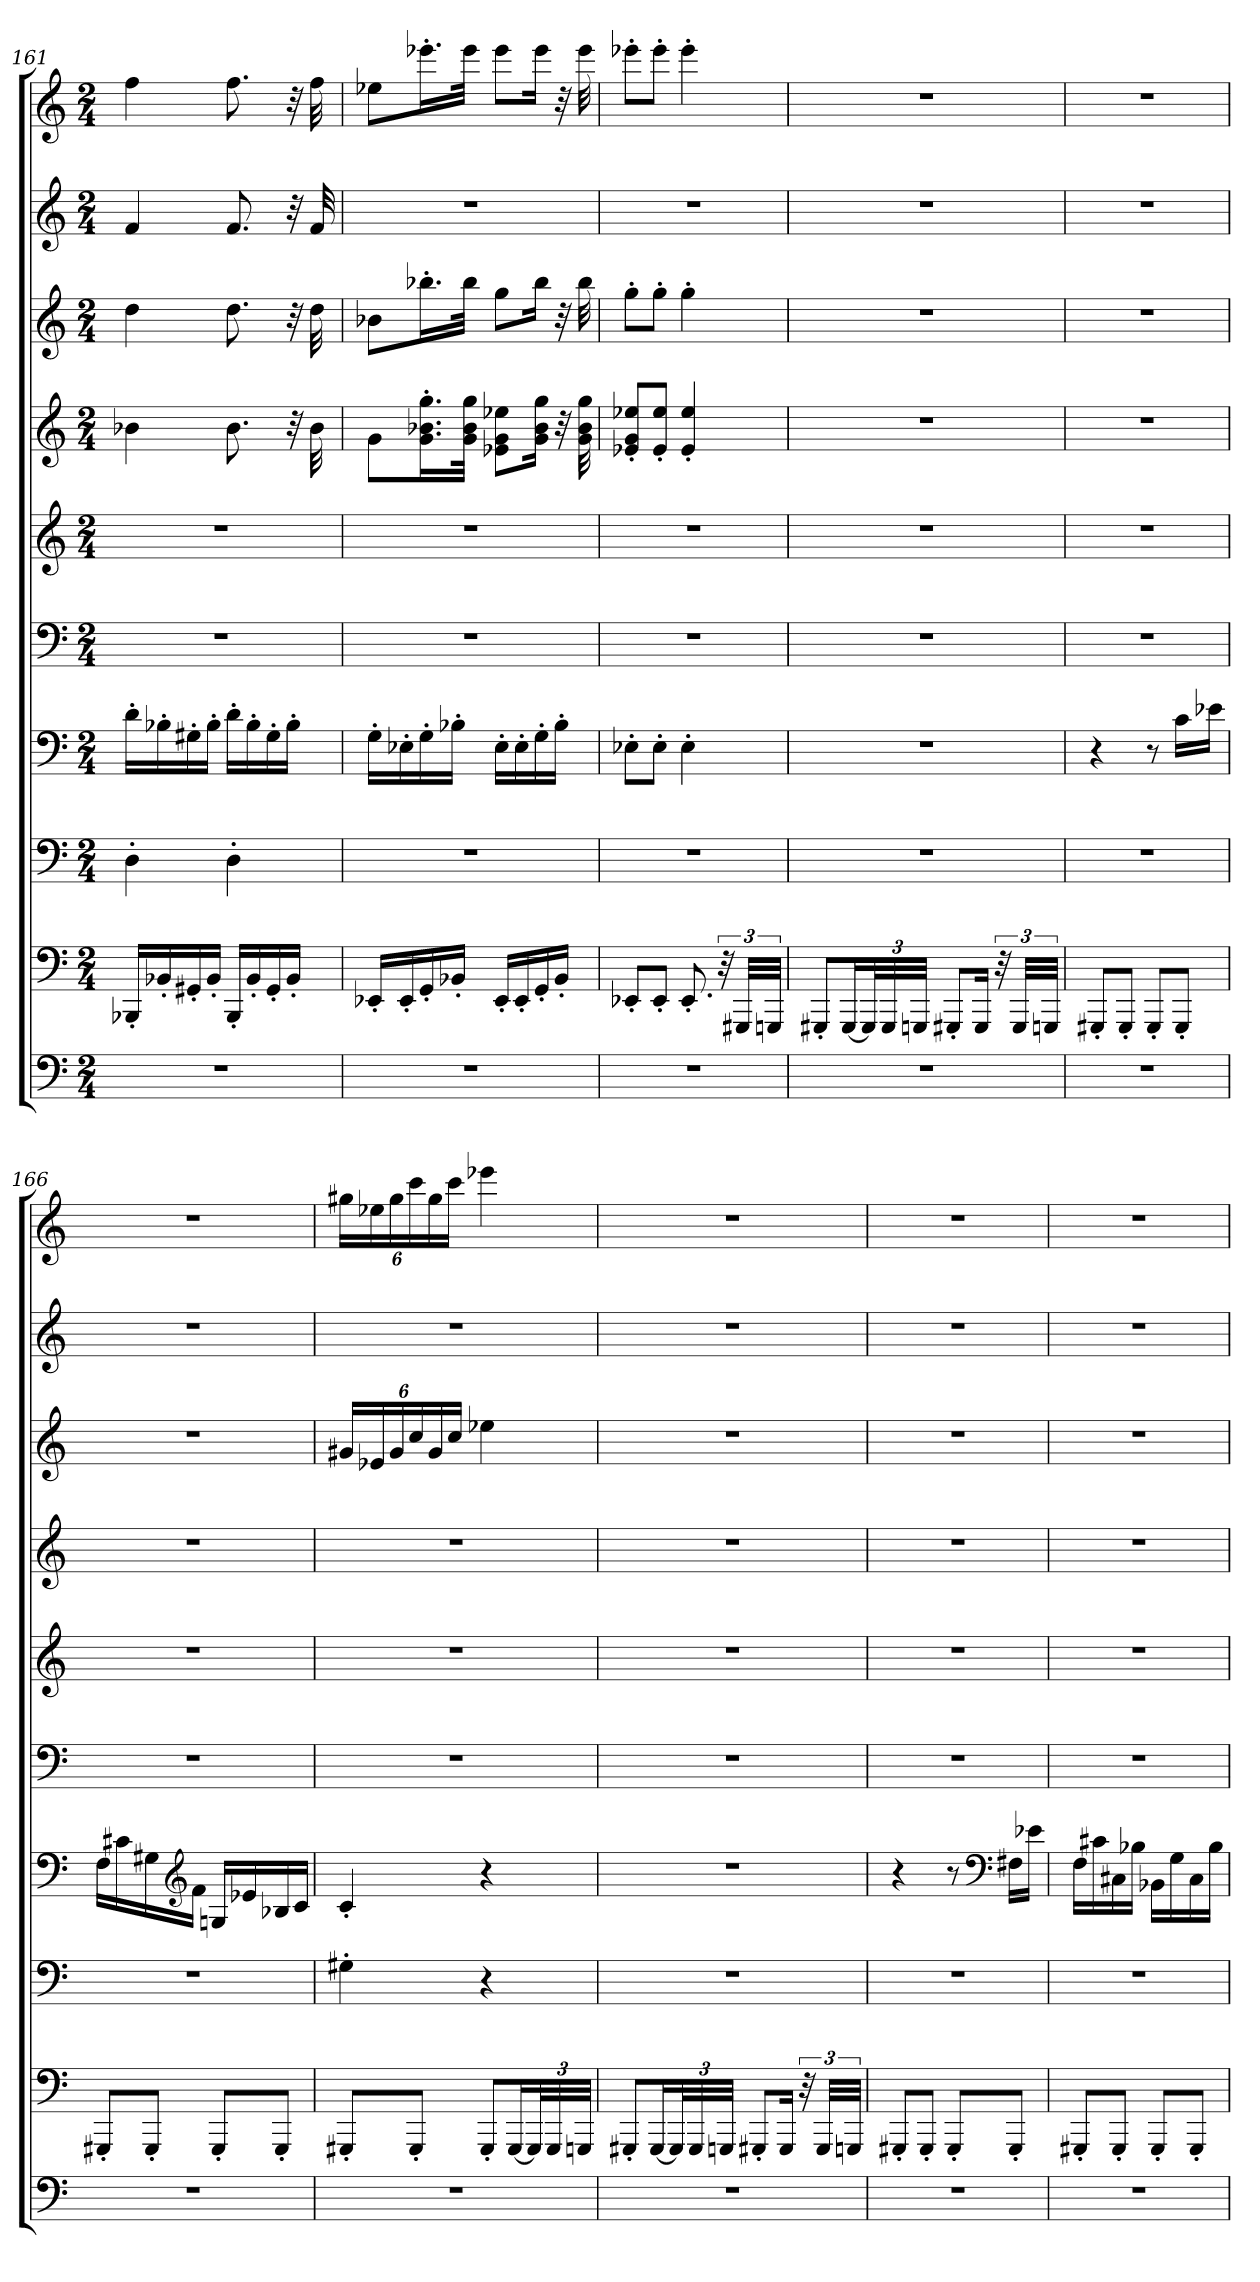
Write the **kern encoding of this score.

**kern	**kern	**kern	**kern	**kern	**kern	**kern	**kern	**kern	**kern
*part5	*part5	*part4	*part4	*part3	*part3	*part2	*part2	*part1	*part1
*staff10	*staff9	*staff8	*staff7	*staff6	*staff5	*staff4	*staff3	*staff2	*staff1
*clefF4	*clefF4	*clefF4	*clefF4	*clefF4	*clefG2	*clefG2	*clefG2	*clefG2	*clefG2
*k[]	*k[]	*k[]	*k[]	*k[]	*k[]	*k[]	*k[]	*k[]	*k[]
*M2/4	*M2/4	*M2/4	*M2/4	*M2/4	*M2/4	*M2/4	*M2/4	*M2/4	*M2/4
*MM123	*MM123	*MM123	*MM123	*MM123	*MM123	*MM123	*MM123	*MM123	*MM123
=161	=161	=161	=161	=161	=161	=161	=161	=161	=161
2r	16BBB-X'/LL	4D'\	16d'\LL	2r	2r	4b-X\	4dd\	4f/	4ff\
.	16BB-X'/	.	16B-X'\	.	.	.	.	.	.
.	16GG#X'/	.	16G#X'\	.	.	.	.	.	.
.	16BB-'/JJ	.	16B-'\JJ	.	.	.	.	.	.
.	16BBB-'/LL	4D'\	16d'\LL	.	.	8.b-\	8.dd\	8.f/	8.ff\
.	16BB-'/	.	16B-'\	.	.	.	.	.	.
.	16GG#'/	.	16G#'\	.	.	.	.	.	.
.	16BB-'/JJ	.	16B-'\JJ	.	.	32r	32r	32r	32r
*	*	*	*	*	*	*	*	*	*MM121
.	.	.	.	.	.	32b-\	32dd\	32f/	32ff\
=162	=162	=162	=162	=162	=162	=162	=162	=162	=162
*	*	*	*	*	*	*	*	*	*MM123
2r	16EE-X'/LL	2r	16G'\LL	2r	2r	8g\L	8b-X\L	2r	8ee-X\L
.	16EE-'/	.	16E-X'\	.	.	.	.	.	.
.	16GG'/	.	16G'\	.	.	16.g\' 16.b-X\' 16.gg\'L	16.bb-X'\L	.	16.eee-X'\L
.	16BB-X'/JJ	.	16B-X'\JJ	.	.	.	.	.	.
.	.	.	.	.	.	32g\ 32b-\ 32gg\JJk	32bb-\JJk	.	32eee-\JJk
.	16EE-'/LL	.	16E-'\LL	.	.	8e-X\ 8g\ 8ee-X\L	8gg\L	.	8eee-\L
.	16EE-'/	.	16E-'\	.	.	.	.	.	.
.	16GG'/	.	16G'\	.	.	16g\ 16b-\ 16gg\Jk	16bb-\Jk	.	16eee-\Jk
.	16BB-'/JJ	.	16B-'\JJ	.	.	32r	32r	.	32r
*	*	*	*	*	*	*	*	*	*MM120
.	.	.	.	.	.	32g\ 32b-\ 32gg\	32bb-\	.	32eee-\
!!LO:PB:g=z
=163	=163	=163	=163	=163	=163	=163	=163	=163	=163
*	*	*	*	*	*	*	*	*	*MM118
2r	8EE-X'/L	2r	8E-X'\L	2r	2r	8e-X/' 8g/' 8ee-X/'L	8gg'\L	2r	8eee-X'\L
.	8EE-'/J	.	8E-'\J	.	.	8e-/' 8ee-/'J	8gg'\J	.	8eee-'\J
.	8.EE-'/	.	4E-'\	.	.	4e-/' 4ee-/'	4gg'\	.	4eee-'\
.	48r	.	.	.	.	.	.	.	.
.	48GGG#X/LLL	.	.	.	.	.	.	.	.
.	48GGGn/JJJ	.	.	.	.	.	.	.	.
=164	=164	=164	=164	=164	=164	=164	=164	=164	=164
*	*	*	*	*	*	*	*	*	*MM120
2r	8GGG#X'/L	2r	2r	2r	2r	2r	2r	2r	2r
.	[16GGG#/L	.	.	.	.	.	.	.	.
*	*Xbrackettup	*	*	*	*	*	*	*	*
.	48GGG#/L]	.	.	.	.	.	.	.	.
.	48GGG#/	.	.	.	.	.	.	.	.
.	48GGGn/JJJ	.	.	.	.	.	.	.	.
.	8GGG#X'/L	.	.	.	.	.	.	.	.
.	16GGG#/Jk	.	.	.	.	.	.	.	.
*	*brackettup	*	*	*	*	*	*	*	*
.	48r	.	.	.	.	.	.	.	.
.	48GGG#/LLL	.	.	.	.	.	.	.	.
.	48GGGn/JJJ	.	.	.	.	.	.	.	.
=165	=165	=165	=165	=165	=165	=165	=165	=165	=165
2r	8GGG#X'/L	2r	4r	2r	2r	2r	2r	2r	2r
.	8GGG#'/J	.	.	.	.	.	.	.	.
.	8GGG#'/L	.	8r	.	.	.	.	.	.
.	8GGG#'/J	.	16c\LL	.	.	.	.	.	.
.	.	.	16e-X\JJ	.	.	.	.	.	.
!!LO:PB:g=z
=166	=166	=166	=166	=166	=166	=166	=166	=166	=166
2r	8GGG#X'/L	2r	16F\LL	2r	2r	2r	2r	2r	2r
.	.	.	16c#X\	.	.	.	.	.	.
.	8GGG#'/J	.	16G#X\	.	.	.	.	.	.
*	*	*	*clefG2	*	*	*	*	*	*
.	.	.	16f\JJ	.	.	.	.	.	.
.	8GGG#'/L	.	16Gn/LL	.	.	.	.	.	.
.	.	.	16e-X/	.	.	.	.	.	.
.	8GGG#'/J	.	16B-X/	.	.	.	.	.	.
.	.	.	16c#/JJ	.	.	.	.	.	.
=167	=167	=167	=167	=167	=167	=167	=167	=167	=167
*	*	*	*	*	*	*	*Xbrackettup	*	*Xbrackettup
2r	8GGG#X'/L	4G#X'\	4c'/	2r	2r	2r	24g#X/LL	2r	24gg#X\LL
.	.	.	.	.	.	.	24e-X/	.	24ee-X\
.	.	.	.	.	.	.	24g#/	.	24gg#\
.	8GGG#'/J	.	.	.	.	.	24cc/	.	24ccc\
.	.	.	.	.	.	.	24g#/	.	24gg#\
.	.	.	.	.	.	.	24cc/JJ	.	24ccc\JJ
.	8GGG#'/L	4r	4r	.	.	.	4ee-X\	.	4eee-X\
.	[16GGG#/L	.	.	.	.	.	.	.	.
*	*Xbrackettup	*	*	*	*	*	*	*	*
.	48GGG#/L]	.	.	.	.	.	.	.	.
.	48GGG#/	.	.	.	.	.	.	.	.
.	48GGGn/JJJ	.	.	.	.	.	.	.	.
!!LO:PB:g=z
=168	=168	=168	=168	=168	=168	=168	=168	=168	=168
2r	8GGG#X'/L	2r	2r	2r	2r	2r	2r	2r	2r
.	[16GGG#/L	.	.	.	.	.	.	.	.
.	48GGG#/L]	.	.	.	.	.	.	.	.
.	48GGG#/	.	.	.	.	.	.	.	.
.	48GGGn/JJJ	.	.	.	.	.	.	.	.
.	8GGG#X'/L	.	.	.	.	.	.	.	.
.	16GGG#/Jk	.	.	.	.	.	.	.	.
*	*brackettup	*	*	*	*	*	*	*	*
.	48r	.	.	.	.	.	.	.	.
.	48GGG#/LLL	.	.	.	.	.	.	.	.
.	48GGGn/JJJ	.	.	.	.	.	.	.	.
=169	=169	=169	=169	=169	=169	=169	=169	=169	=169
2r	8GGG#X'/L	2r	4r	2r	2r	2r	2r	2r	2r
.	8GGG#'/J	.	.	.	.	.	.	.	.
.	8GGG#'/L	.	8r	.	.	.	.	.	.
*	*	*	*clefF4	*	*	*	*	*	*
.	8GGG#'/J	.	16F#X\LL	.	.	.	.	.	.
.	.	.	16e-X\JJ	.	.	.	.	.	.
=170	=170	=170	=170	=170	=170	=170	=170	=170	=170
2r	8GGG#X'/L	2r	16F\LL	2r	2r	2r	2r	2r	2r
.	.	.	16c#X\	.	.	.	.	.	.
.	8GGG#'/J	.	16C#X\	.	.	.	.	.	.
.	.	.	16B-X\JJ	.	.	.	.	.	.
.	8GGG#'/L	.	16BB-X\LL	.	.	.	.	.	.
.	.	.	16G\	.	.	.	.	.	.
.	8GGG#'/J	.	16C#\	.	.	.	.	.	.
.	.	.	16B-\JJ	.	.	.	.	.	.
=	=	=	=	=	=	=	=	=	=
*-	*-	*-	*-	*-	*-	*-	*-	*-	*-
